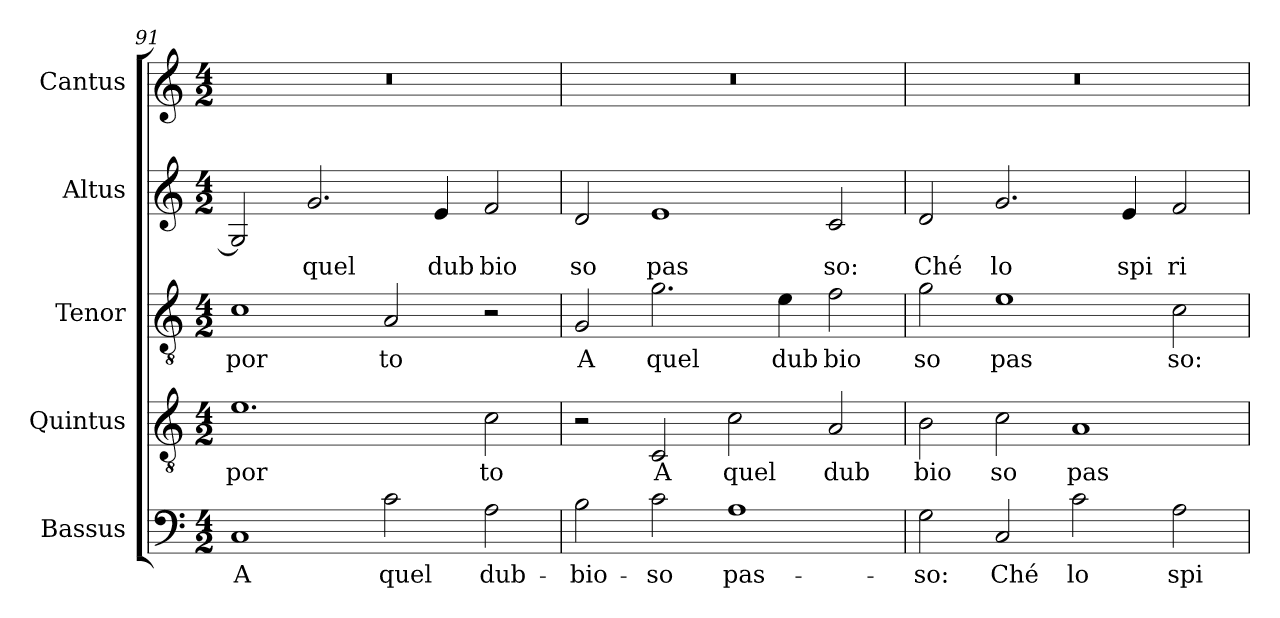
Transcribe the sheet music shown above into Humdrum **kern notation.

**kern	**text	**kern	**text	**kern	**text	**kern	**text	**kern
*part5	*part5	*part4	*part4	*part3	*part3	*part2	*part2	*part1
*staff5	*staff5	*staff4	*staff4	*staff3	*staff3	*staff2	*staff2	*staff1
*I"Bassus	*	*I"Quintus	*	*I"Tenor	*	*I"Altus	*	*I"Cantus
*I'Bassus	*	*I'Quintus	*	*I'Tenor	*	*I'Altus	*	*I'Cantus
*clefF4	*	*clefGv2	*	*clefGv2	*	*clefG2	*	*clefG2
*M4/2	*	*M4/2	*	*M4/2	*	*M4/2	*	*M4/2
=91	=91	=91	=91	=91	=91	=91	=91	=91
!	!LO:LY:b:cj	!	!LO:LY:b:cj	!	!LO:LY:b:cj	!	!	!
1C	A	1.e	por	1c	por	2G/]	.	0r
!	!	!	!	!	!	!	!LO:LY:b:cj	!
.	.	.	.	.	.	2.g/	quel	.
!	!LO:LY:b:cj	!	!	!	!LO:LY:b:cj	!	!	!
2c\	quel	.	.	2A/	to	.	.	.
!	!	!	!	!	!	!	!LO:LY:b:cj	!
.	.	.	.	.	.	4e/	dub	.
!	!LO:LY:b:cj	!	!LO:LY:b:cj	!	!	!	!LO:LY:b:cj	!
2A\	dub-	2c\	to	2r	.	2f/	bio	.
=92	=92	=92	=92	=92	=92	=92	=92	=92
!	!LO:LY:b:cj	!	!	!	!LO:LY:b:cj	!	!LO:LY:b:cj	!
2B\	-bio-	2r	.	2G/	A	2d/	so	0r
!	!LO:LY:b:cj	!	!LO:LY:b:cj	!	!LO:LY:b:cj	!	!LO:LY:b:cj	!
2c\	-so	2C/	A	2.g\	quel	1e	pas	.
!	!LO:LY:b:cj	!	!LO:LY:b:cj	!	!	!	!	!
1A	pas-	2c\	quel	.	.	.	.	.
!	!	!	!	!	!LO:LY:b:cj	!	!	!
.	.	.	.	4e\	dub	.	.	.
!	!	!	!LO:LY:b:cj	!	!LO:LY:b:cj	!	!LO:LY:b:cj	!
.	.	2A/	dub	2f\	bio	2c/	so:	.
=93	=93	=93	=93	=93	=93	=93	=93	=93
!	!LO:LY:b:cj	!	!LO:LY:b:cj	!	!LO:LY:b:cj	!	!LO:LY:b:cj	!
2G\	-so:	2B\	bio	2g\	so	2d/	Ché	0r
!	!LO:LY:b:cj	!	!LO:LY:b:cj	!	!LO:LY:b:cj	!	!LO:LY:b:cj	!
2C/	Ché	2c\	so	1e	pas	2.g/	lo	.
!	!LO:LY:b:cj	!	!LO:LY:b:cj	!	!	!	!	!
2c\	lo	1A	pas	.	.	.	.	.
!	!	!	!	!	!	!	!LO:LY:b:cj	!
.	.	.	.	.	.	4e/	spi	.
!	!LO:LY:b:cj	!	!	!	!LO:LY:b:cj	!	!LO:LY:b:cj	!
2A\	spi-	.	.	2c\	so:	2f/	ri	.
=	=	=	=	=	=	=	=	=
*-	*-	*-	*-	*-	*-	*-	*-	*-
